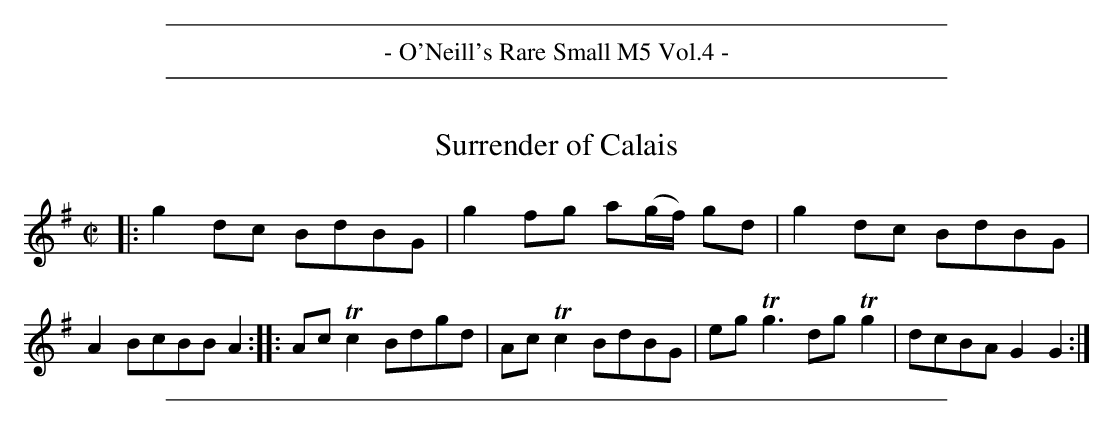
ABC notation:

X:1
T: Surrender of Calais
M: C|
L: 1/8
K: G
|:\
g2dc BdBG | g2fg a(g/f/) gd | g2dc BdBG | A2BcBB A2 ::\
AcTc2 Bdgd | AcTc2 BdBG | egTg3 dgTg2 | dcBA G2G2 :|
